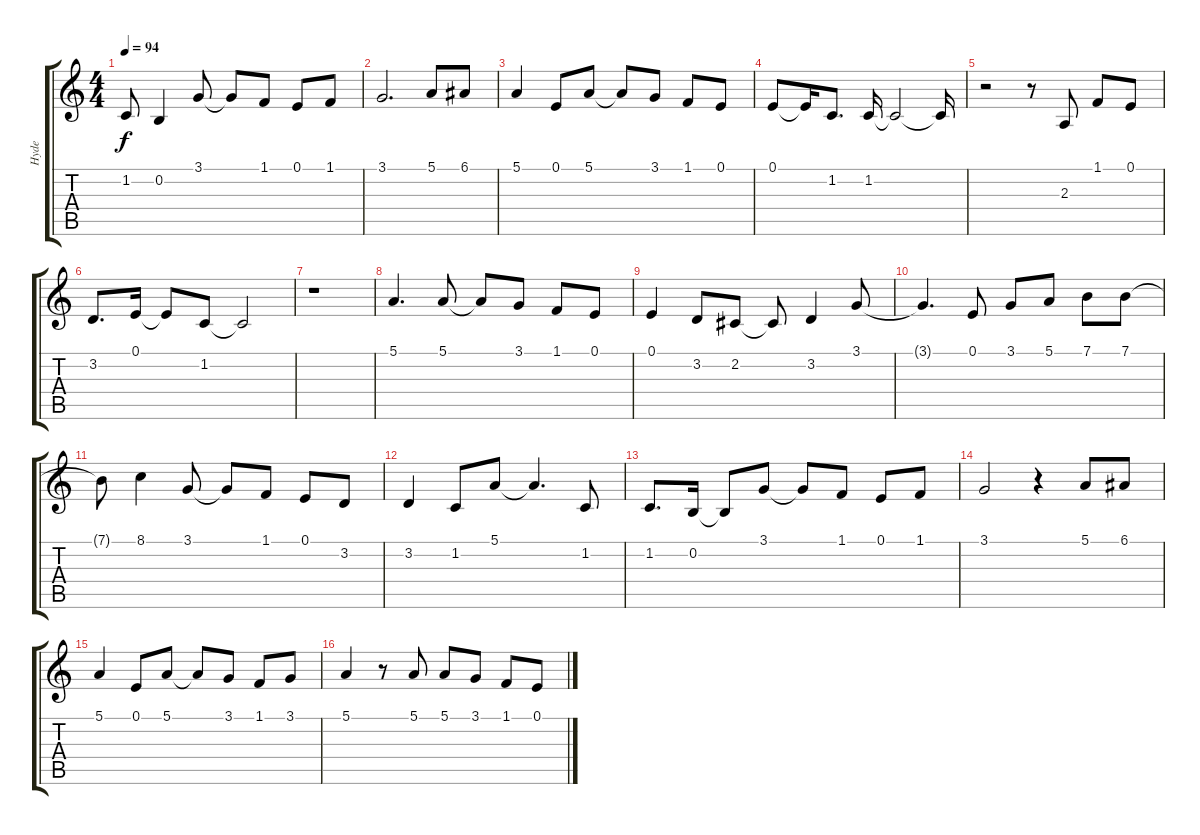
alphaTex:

\track ("Hyde" "Hyde") {instrument voiceoohs}
\staff {score tabs}
\tuning (E4 B3 G3 D3 A2 E2) {hide}
\ts (4 4)
\tempo 94
\clef g2
\ks c
1.2.8{dy f} 0.2.4 3.1.8 3.1{t}.8 1.1.8 0.1.8 1.1.8 |
3.1.2{d} 5.1.8 6.1.8 |
5.1.4 0.1.8 5.1.8 5.1{t}.8 3.1.8 1.1.8 0.1.8 |
0.1.8 0.1{t}.16 1.2.8{d} 1.2.16 1.2{t}.2 1.2{t}.16 |
r.2 r.8 2.3.8 1.1.8 0.1.8 |
3.2.8{d} 0.1.16 0.1{t}.8 1.2.8 1.2{t}.2 |
r.1 |
5.1.4{d} 5.1.8 5.1{t}.8 3.1.8 1.1.8 0.1.8 |
0.1.4 3.2.8 2.2.8 2.2{t}.8 3.2.4 3.1.8 |
3.1{t}.4{d} 0.1.8 3.1.8 5.1.8 7.1.8 7.1.8 |
7.1{t}.8 8.1.4 3.1.8 3.1{t}.8 1.1.8 0.1.8 3.2.8 |
3.2.4 1.2.8 5.1.8 5.1{t}.4{d} 1.2.8 |
1.2.8{d} 0.2.16 0.2{t}.8 3.1.8 3.1{t}.8 1.1.8 0.1.8 1.1.8 |
3.1.2 r.4 5.1.8 6.1.8 |
5.1.4 0.1.8 5.1.8 5.1{t}.8 3.1.8 1.1.8 3.1.8 |
5.1.4 r.8 5.1.8 5.1.8 3.1.8 1.1.8 0.1.8
